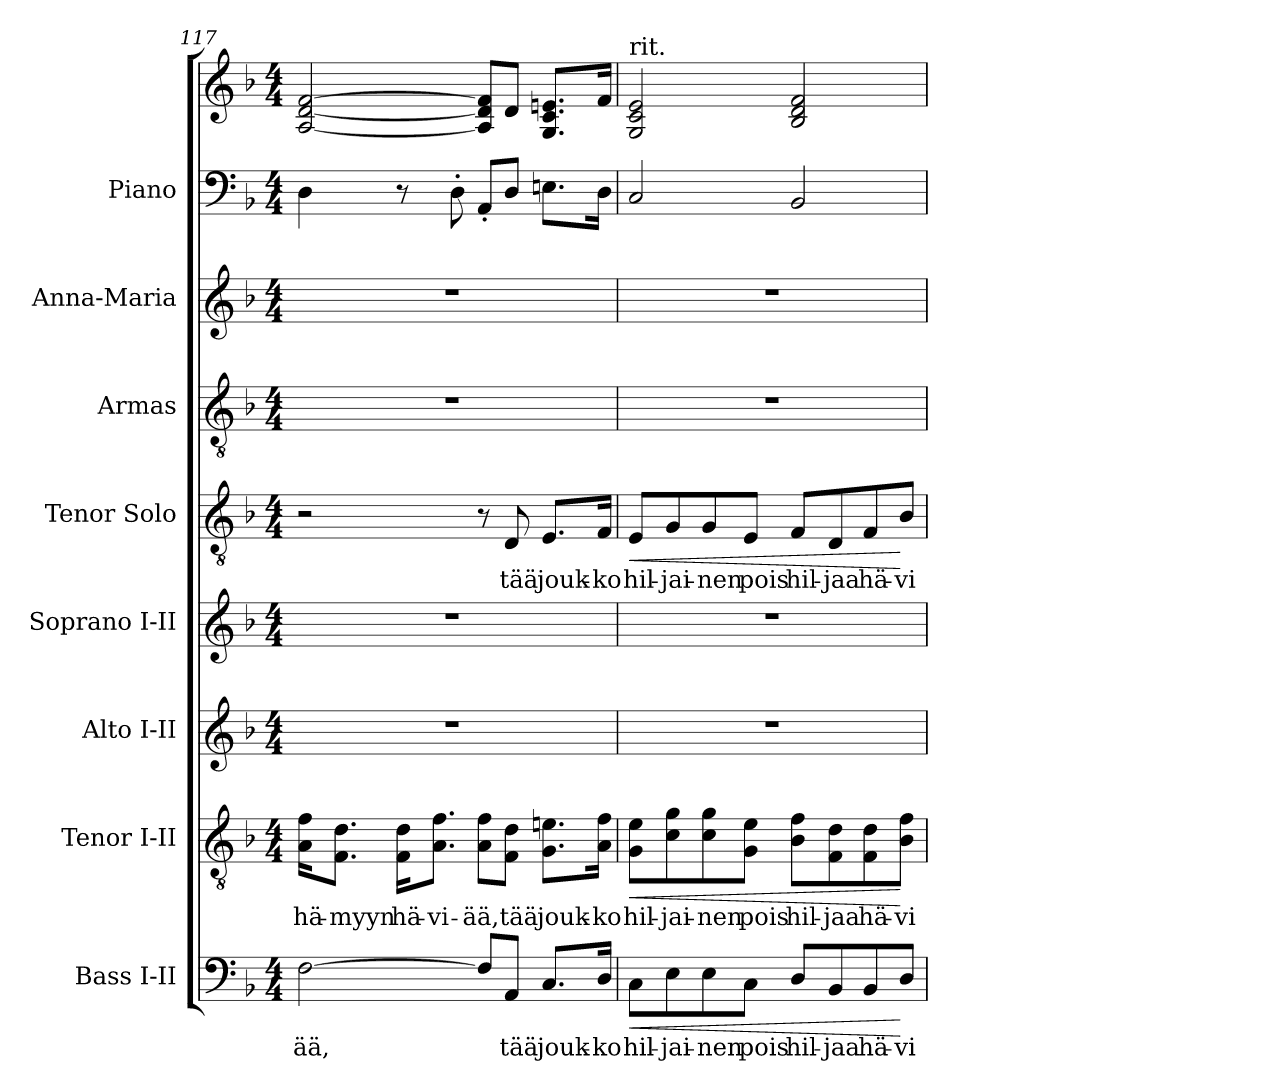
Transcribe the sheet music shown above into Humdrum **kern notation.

**kern	**text	**dynam	**kern	**text	**dynam	**kern	**kern	**kern	**text	**dynam	**kern	**kern	**kern	**kern	**dynam
*part8	*part8	*part8	*part7	*part7	*part7	*part6	*part5	*part4	*part4	*part4	*part3	*part2	*part1	*part1	*part1
*staff9	*staff9	*staff9	*staff8	*staff8	*staff8	*staff7	*staff6	*staff5	*staff5	*staff5	*staff4	*staff3	*staff2	*staff1	*staff1/2
*I"Bass I-II	*	*	*I"Tenor I-II	*	*	*I"Alto I-II	*I"Soprano I-II	*I"Tenor Solo	*	*	*I"Armas	*I"Anna-Maria	*I"Piano	*	*
*I'B.	*	*	*I'T.	*	*	*I'A.	*I'S.	*I'T. Solo	*	*	*I'Armas	*I'A-M	*I'Pno.	*	*
!!LO:PB:g=z
*clefF4	*	*	*clefGv2	*	*	*clefG2	*clefG2	*clefGv2	*	*	*clefGv2	*clefG2	*clefF4	*clefG2	*
*	*	*	*ITrd7c12	*	*	*	*	*ITrd7c12	*	*	*ITrd7c12	*	*	*	*
*k[b-]	*	*	*k[b-]	*	*	*k[b-]	*k[b-]	*k[b-]	*	*	*k[b-]	*k[b-]	*k[b-]	*k[b-]	*
*F:	*	*	*F:	*	*	*F:	*F:	*F:	*	*	*F:	*F:	*F:	*F:	*
*M4/4	*	*	*M4/4	*	*	*M4/4	*M4/4	*M4/4	*	*	*M4/4	*M4/4	*M4/4	*M4/4	*
=117	=117	=117	=117	=117	=117	=117	=117	=117	=117	=117	=117	=117	=117	=117	=117
!	!LO:LY:b:color=#000000	!	!	!	!	!	!	!	!	!	!	!	!	!	!
!	!	!	!	!LO:LY:b:color=#000000	!	!	!	!	!	!	!	!	!	!	!
[>2Fi\	-ää,	.	16AAi\ 16FiKL	hä-	.	1r	1r	2r	.	.	1r	1r	4Di\	[<2Ai/ [<2di [>2fi	.
!	!	!	!	!LO:LY:b:color=#000000	!	!	!	!	!	!	!	!	!	!	!
.	.	.	8.FFi\ 8.DiJ	-myyn	.	.	.	.	.	.	.	.	.	.	.
!	!	!	!	!LO:LY:b:color=#000000	!	!	!	!	!	!	!	!	!	!	!
.	.	.	16FFi\ 16DiKL	hä-	.	.	.	.	.	.	.	.	8r	.	.
!	!	!	!	!LO:LY:b:color=#000000	!	!	!	!	!	!	!	!	!	!	!
.	.	.	8.AAi\ 8.FiJ	-vi-	.	.	.	.	.	.	.	.	.	.	.
.	.	.	.	.	.	.	.	.	.	.	.	.	8D'i\	.	.
!	!	!	!	!LO:LY:b:color=#000000	!	!	!	!	!	!	!	!	!	!	!
8Fi/L]	.	.	8AAi\ 8FiL	-ää,	.	.	.	8r	.	.	.	.	8AA'i/L	8Ai/] 8di] 8fi]L	.
!	!LO:LY:b:color=#000000	!	!	!	!	!	!	!	!	!	!	!	!	!	!
!	!	!	!	!LO:LY:b:color=#000000	!	!	!	!	!	!	!	!	!	!	!
!	!	!	!	!	!	!	!	!	!LO:LY:b:color=#000000	!	!	!	!	!	!
8AAi/J	tää	.	8FFi\ 8DiJ	tää	.	.	.	8DDi/	tää	.	.	.	8Di/J	8di/J	.
!	!LO:LY:b:color=#000000	!	!	!	!	!	!	!	!	!	!	!	!	!	!
!	!	!	!	!LO:LY:b:color=#000000	!	!	!	!	!	!	!	!	!	!	!
!	!	!	!	!	!	!	!	!	!LO:LY:b:color=#000000	!	!	!	!	!	!
8.Ci/L	jouk-	.	8.GGi\ 8.EniL	jouk-	.	.	.	8.EEi/L	jouk-	.	.	.	8.Eni\L	8.Gi/ 8.ci 8.eniL	.
!	!LO:LY:b:color=#000000	!	!	!	!	!	!	!	!	!	!	!	!	!	!
!	!	!	!	!LO:LY:b:color=#000000	!	!	!	!	!	!	!	!	!	!	!
!	!	!	!	!	!	!	!	!	!LO:LY:b:color=#000000	!	!	!	!	!	!
16Di/Jk	-ko	.	16AAi\ 16FiJk	-ko	.	.	.	16FFi/Jk	-ko	.	.	.	16Di\Jk	16fi/Jk	.
=118	=118	=118	=118	=118	=118	=118	=118	=118	=118	=118	=118	=118	=118	=118	=118
!	!LO:LY:b:color=#000000	!LO:HP:b	!	!	!	!	!	!	!	!	!	!	!	!	!
!	!	!	!	!LO:LY:b:color=#000000	!LO:HP:b	!	!	!	!	!	!	!	!	!	!
!	!	!	!	!	!	!	!	!	!	!	!	!	!	!LO:TX:t=rit.	!
!	!	!	!	!	!	!	!	!	!LO:LY:b:color=#000000	!LO:HP:b	!	!	!	!	!
8Ci\L	hil-	<	8GGi\ 8EiL	hil-	<	1r	1r	8EEi/L	hil-	<	1r	1r	2Ci/	2Gi/ 2ci 2ei	.
!	!LO:LY:b:color=#000000	!	!	!	!	!	!	!	!	!	!	!	!	!	!
!	!	!	!	!LO:LY:b:color=#000000	!	!	!	!	!	!	!	!	!	!	!
!	!	!	!	!	!	!	!	!	!LO:LY:b:color=#000000	!	!	!	!	!	!
8Ei\	-jai-	.	8Ci\ 8Gi	-jai-	.	.	.	8GGi/	-jai-	.	.	.	.	.	.
!	!LO:LY:b:color=#000000	!	!	!	!	!	!	!	!	!	!	!	!	!	!
!	!	!	!	!LO:LY:b:color=#000000	!	!	!	!	!	!	!	!	!	!	!
!	!	!	!	!	!	!	!	!	!LO:LY:b:color=#000000	!	!	!	!	!	!
8Ei\	-nen	.	8Ci\ 8Gi	-nen	.	.	.	8GGi/	-nen	.	.	.	.	.	.
!	!LO:LY:b:color=#000000	!	!	!	!	!	!	!	!	!	!	!	!	!	!
!	!	!	!	!LO:LY:b:color=#000000	!	!	!	!	!	!	!	!	!	!	!
!	!	!	!	!	!	!	!	!	!LO:LY:b:color=#000000	!	!	!	!	!	!
8Ci\J	pois	.	8GGi\ 8EiJ	pois	.	.	.	8EEi/J	pois	.	.	.	.	.	.
!	!LO:LY:b:color=#000000	!	!	!	!	!	!	!	!	!	!	!	!	!	!
!	!	!	!	!LO:LY:b:color=#000000	!	!	!	!	!	!	!	!	!	!	!
!	!	!	!	!	!	!	!	!	!LO:LY:b:color=#000000	!	!	!	!	!	!
8Di/L	hil-	.	8BB-i\ 8FiL	hil-	.	.	.	8FFi/L	hil-	.	.	.	2BB-i/	2B-i/ 2di 2fi	[ [
!	!LO:LY:b:color=#000000	!	!	!	!	!	!	!	!	!	!	!	!	!	!
!	!	!	!	!LO:LY:b:color=#000000	!	!	!	!	!	!	!	!	!	!	!
!	!	!	!	!	!	!	!	!	!LO:LY:b:color=#000000	!	!	!	!	!	!
8BB-i/	-jaa	.	8FFi\ 8Di	-jaa	.	.	.	8DDi/	-jaa	.	.	.	.	.	.
!	!LO:LY:b:color=#000000	!	!	!	!	!	!	!	!	!	!	!	!	!	!
!	!	!	!	!LO:LY:b:color=#000000	!	!	!	!	!	!	!	!	!	!	!
!	!	!	!	!	!	!	!	!	!LO:LY:b:color=#000000	!	!	!	!	!	!
8BB-i/	hä-	.	8FFi\ 8Di	hä-	.	.	.	8FFi/	hä-	.	.	.	.	.	.
!	!LO:LY:b:color=#000000	!	!	!	!	!	!	!	!	!	!	!	!	!	!
!	!	!	!	!LO:LY:b:color=#000000	!	!	!	!	!	!	!	!	!	!	!
!	!	!	!	!	!	!	!	!	!LO:LY:b:color=#000000	!	!	!	!	!	!
8Di/J	-vi-	[	8BB-i\ 8FiJ	-vi-	[	.	.	8BB-i/J	-vi-	[	.	.	.	.	.
=	=	=	=	=	=	=	=	=	=	=	=	=	=	=	=
*-	*-	*-	*-	*-	*-	*-	*-	*-	*-	*-	*-	*-	*-	*-	*-
